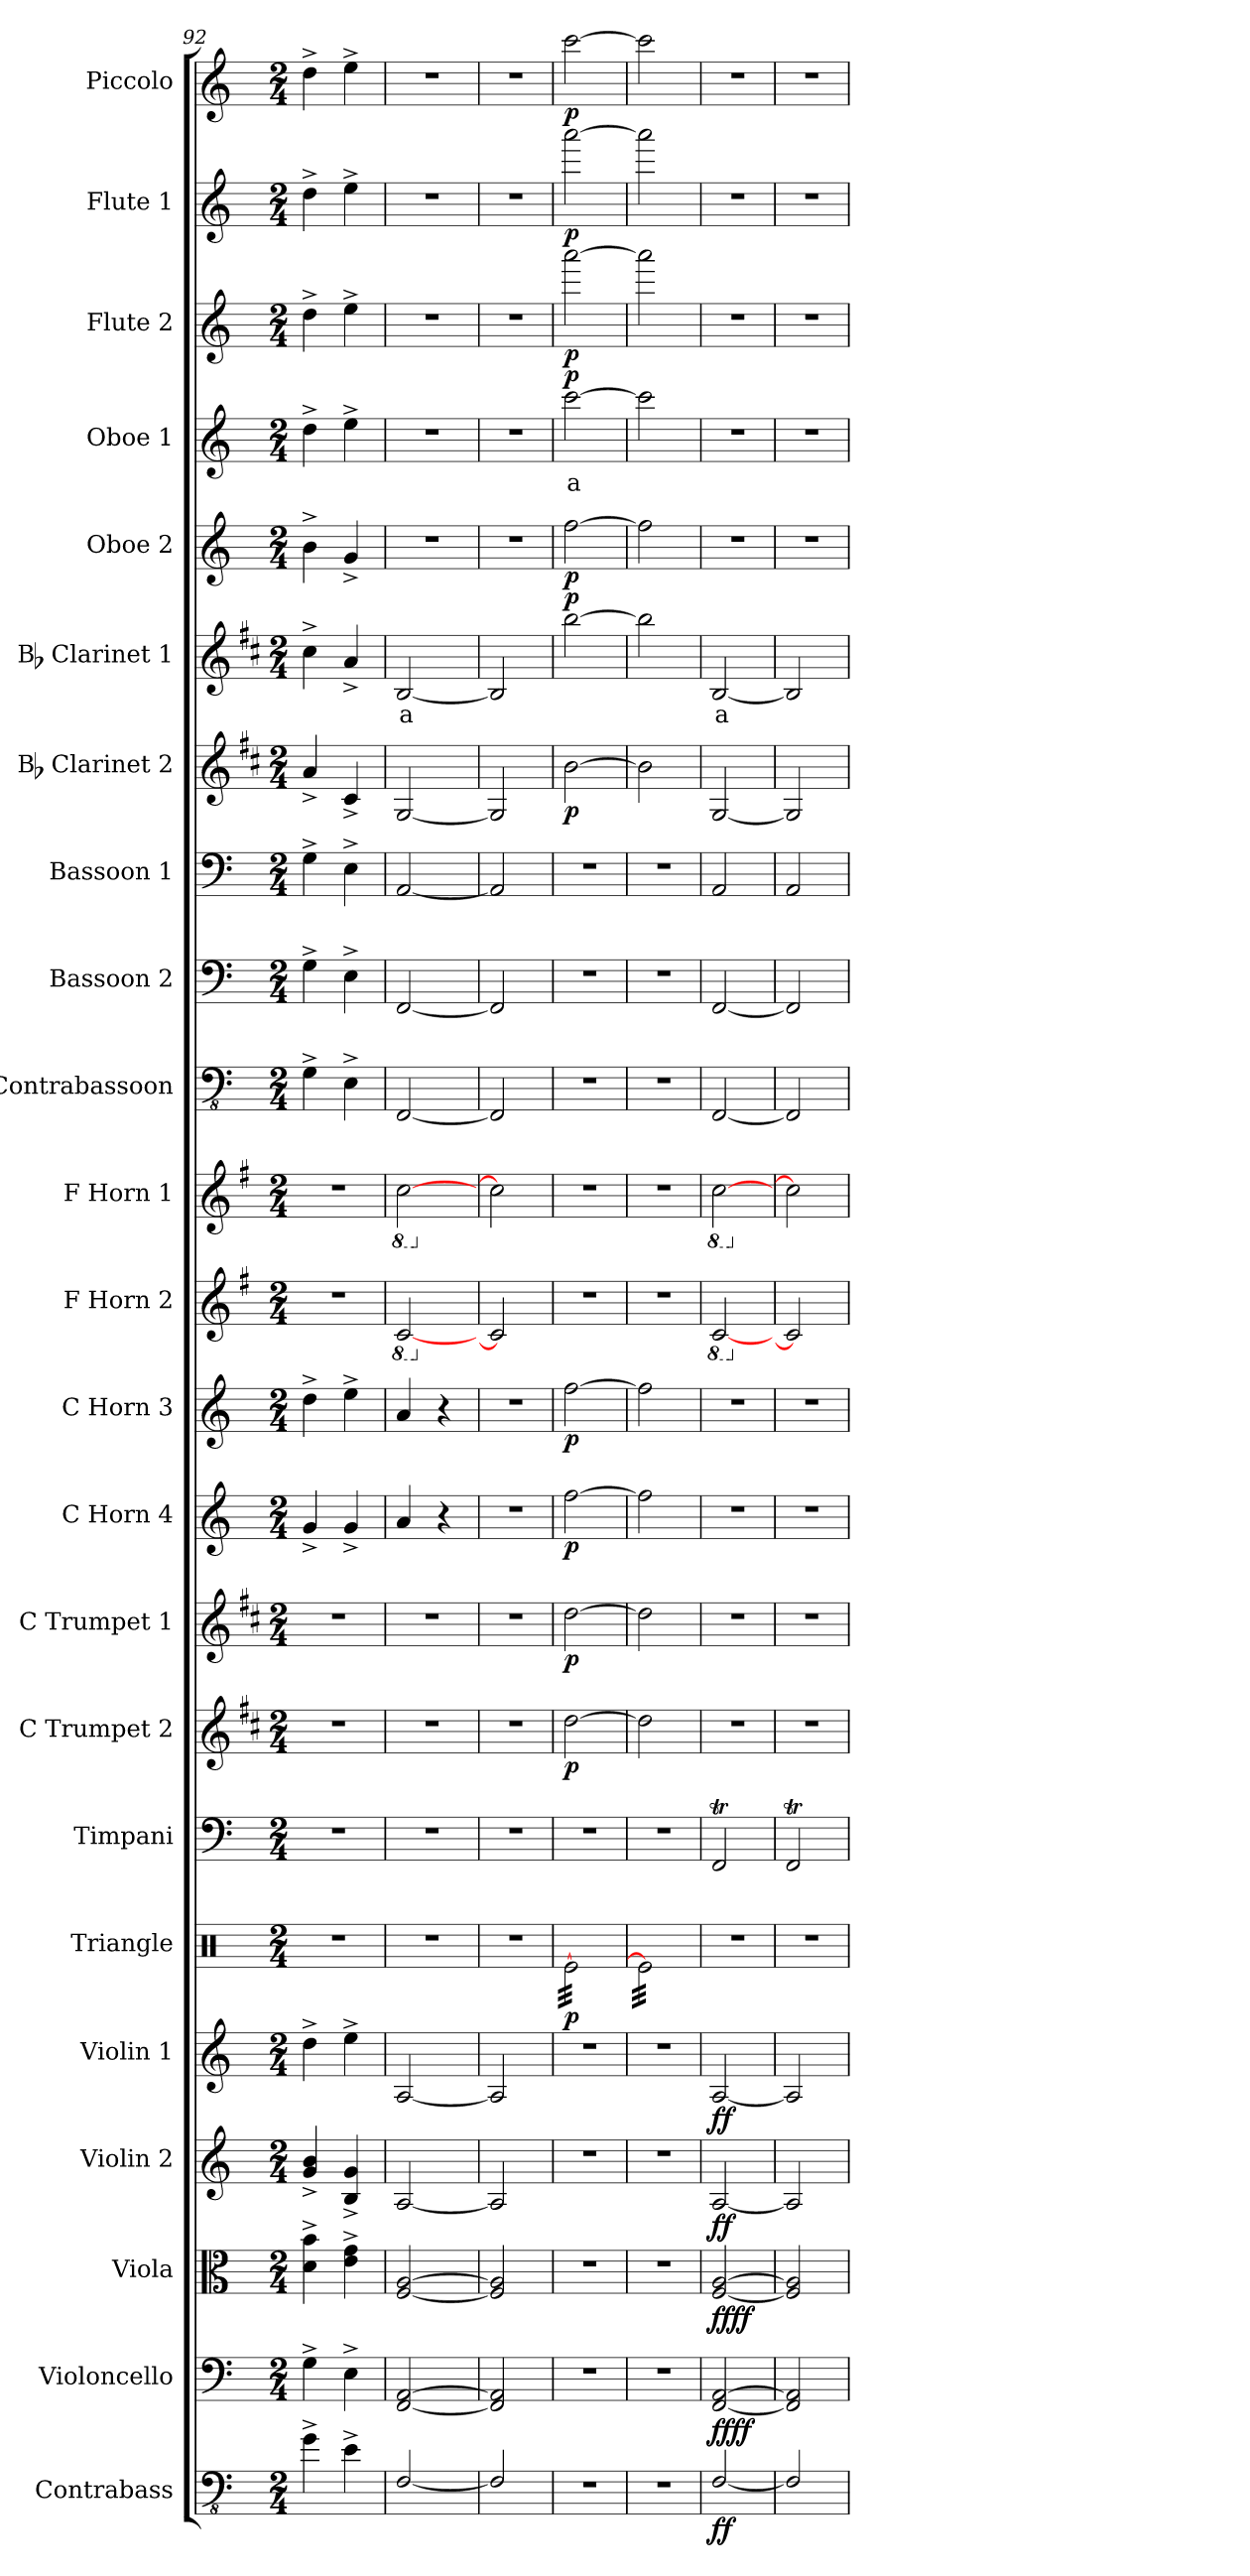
**kern	**dynam	**kern	**dynam	**kern	**dynam	**kern	**dynam	**kern	**dynam	**kern	**dynam	**kern	**kern	**dynam	**kern	**dynam	**kern	**dynam	**kern	**dynam	**kern	**kern	**kern	**kern	**kern	**kern	**dynam	**kern	**text	**dynam	**kern	**dynam	**kern	**text	**dynam	**kern	**dynam	**kern	**dynam	**kern	**dynam
*part23	*part23	*part22	*part22	*part21	*part21	*part20	*part20	*part19	*part19	*part18	*part18	*part17	*part16	*part16	*part15	*part15	*part14	*part14	*part13	*part13	*part12	*part11	*part10	*part9	*part8	*part7	*part7	*part6	*part6	*part6	*part5	*part5	*part4	*part4	*part4	*part3	*part3	*part2	*part2	*part1	*part1
*staff23	*staff23	*staff22	*staff22	*staff21	*staff21	*staff20	*staff20	*staff19	*staff19	*staff18	*staff18	*staff17	*staff16	*staff16	*staff15	*staff15	*staff14	*staff14	*staff13	*staff13	*staff12	*staff11	*staff10	*staff9	*staff8	*staff7	*staff7	*staff6	*staff6	*staff6	*staff5	*staff5	*staff4	*staff4	*staff4	*staff3	*staff3	*staff2	*staff2	*staff1	*staff1
*I"Contrabass	*	*I"Violoncello	*	*I"Viola	*	*I"Violin 2	*	*I"Violin 1	*	*I"Triangle	*	*I"Timpani	*I"C Trumpet 2	*	*I"C Trumpet 1	*	*I"C Horn 4	*	*I"C Horn 3	*	*I"F Horn 2	*I"F Horn 1	*I"Contrabassoon	*I"Bassoon 2	*I"Bassoon 1	*I"Bb Clarinet 2	*	*I"Bb Clarinet 1	*	*	*I"Oboe 2	*	*I"Oboe 1	*	*	*I"Flute 2	*	*I"Flute 1	*	*I"Piccolo	*
*I'Cb	*	*I'Vc	*	*I'Vla	*	*I'Vln 2	*	*I'Vln 1	*	*I'Tri	*	*I'Timp	*I'Tpt 2	*	*I'Tpt 1	*	*I'Hn 4	*	*I'Hn 3	*	*I'Hn 2	*I'Hn 1	*I'C Bsn	*I'Bsn 2	*I'Bsn 1	*I'Cl 2	*	*I'Cl 1	*	*	*I'Ob 2	*	*I'Ob 1	*	*	*I'Fl 2	*	*I'Fl 1	*	*I'Picc	*
*clefFv4	*	*clefF4	*	*clefC3	*	*clefG2	*	*clefG2	*	*clefX	*	*clefF4	*clefG2	*	*clefG2	*	*clefG2	*	*clefG2	*	*clefG2	*clefG2	*clefFv4	*clefF4	*clefF4	*clefG2	*	*clefG2	*	*	*clefG2	*	*clefG2	*	*	*clefG2	*	*clefG2	*	*clefG2	*
*ITrd7c12	*	*	*	*	*	*	*	*	*	*	*	*	*ITrd1c2	*	*ITrd1c2	*	*ITrd7c12	*	*ITrd7c12	*	*ITrd4c7	*ITrd4c7	*	*	*	*ITrd1c2	*	*ITrd1c2	*	*	*	*	*	*	*	*	*	*	*	*ITrd-7c-12	*
*k[]	*	*k[]	*	*k[]	*	*k[]	*	*k[]	*	*k[]	*	*k[]	*k[]	*	*k[]	*	*k[]	*	*k[]	*	*k[]	*k[]	*k[]	*k[]	*k[]	*k[]	*	*k[]	*	*	*k[]	*	*k[]	*	*	*k[]	*	*k[]	*	*k[]	*
*M2/4	*	*M2/4	*	*M2/4	*	*M2/4	*	*M2/4	*	*M2/4	*	*M2/4	*M2/4	*	*M2/4	*	*M2/4	*	*M2/4	*	*M2/4	*M2/4	*M2/4	*M2/4	*M2/4	*M2/4	*	*M2/4	*	*	*M2/4	*	*M2/4	*	*	*M2/4	*	*M2/4	*	*M2/4	*
=92	=92	=92	=92	=92	=92	=92	=92	=92	=92	=92	=92	=92	=92	=92	=92	=92	=92	=92	=92	=92	=92	=92	=92	=92	=92	=92	=92	=92	=92	=92	=92	=92	=92	=92	=92	=92	=92	=92	=92	=92	=92
4GG^\	.	4G^\	.	4d\^ 4b\^	.	4g/^ 4b/^	.	4dd^\	.	2r	.	2r	2r	.	2r	.	4G^/	.	4d^\	.	2r	2r	4GG^\	4G^\	4G^\	4g^/	.	4b^\	.	.	4b^\	.	4dd^\	.	.	4dd^\	.	4dd^\	.	4ddd^\	.
4EE^\	.	4E^\	.	4e\^ 4g\^	.	4B/^ 4g/^	.	4ee^\	.	.	.	.	.	.	.	.	4G^/	.	4e^\	.	.	.	4EE^\	4E^\	4E^\	4B^/	.	4g^/	.	.	4g^/	.	4ee^\	.	.	4ee^\	.	4ee^\	.	4eee^\	.
=93	=93	=93	=93	=93	=93	=93	=93	=93	=93	=93	=93	=93	=93	=93	=93	=93	=93	=93	=93	=93	=93	=93	=93	=93	=93	=93	=93	=93	=93	=93	=93	=93	=93	=93	=93	=93	=93	=93	=93	=93	=93
*	*	*	*	*	*	*	*	*	*	*	*	*	*	*	*	*	*	*	*	*	*8ba	*	*	*	*	*	*	*	*	*	*	*	*	*	*	*	*	*	*	*	*
*	*	*	*	*	*	*	*	*	*	*	*	*	*	*	*	*	*	*	*	*	*	*8ba	*	*	*	*	*	*	*	*	*	*	*	*	*	*	*	*	*	*	*
!	!	!	!	!	!	!	!	!	!	!	!	!	!	!	!	!	!	!	!	!	!	!	!	!	!	!	!	!	!LO:LY:b:color=#FF0000	!	!	!	!	!	!	!	!	!	!	!	!
[2FFF/	.	[2FF/ [2AA/	.	[2F/ [2A/	.	[2A/	.	[2A/	.	2r	.	2r	2r	.	2r	.	4A/	.	4A/	.	[2FF/	[2F\	[2FFF/	[2FF/	[2AA/	[2F/	.	[2A/	a	.	2r	.	2r	.	.	2r	.	2r	.	2r	.
.	.	.	.	.	.	.	.	.	.	.	.	.	.	.	.	.	4r	.	4r	.	.	.	.	.	.	.	.	.	.	.	.	.	.	.	.	.	.	.	.	.	.
=94	=94	=94	=94	=94	=94	=94	=94	=94	=94	=94	=94	=94	=94	=94	=94	=94	=94	=94	=94	=94	=94	=94	=94	=94	=94	=94	=94	=94	=94	=94	=94	=94	=94	=94	=94	=94	=94	=94	=94	=94	=94
*	*	*	*	*	*	*	*	*	*	*	*	*	*	*	*	*	*	*	*	*	*X8ba	*	*	*	*	*	*	*	*	*	*	*	*	*	*	*	*	*	*	*	*
*	*	*	*	*	*	*	*	*	*	*	*	*	*	*	*	*	*	*	*	*	*	*X8ba	*	*	*	*	*	*	*	*	*	*	*	*	*	*	*	*	*	*	*
2FFF/]	.	2FF/] 2AA/]	.	2F/] 2A/]	.	2A/]	.	2A/]	.	2r	.	2r	2r	.	2r	.	2r	.	2r	.	2F/]	2f\]	2FFF/]	2FF/]	2AA/]	2F/]	.	2A/]	.	.	2r	.	2r	.	.	2r	.	2r	.	2r	.
=95	=95	=95	=95	=95	=95	=95	=95	=95	=95	=95	=95	=95	=95	=95	=95	=95	=95	=95	=95	=95	=95	=95	=95	=95	=95	=95	=95	=95	=95	=95	=95	=95	=95	=95	=95	=95	=95	=95	=95	=95	=95
!	!	!	!	!	!	!	!	!	!	!	!LO:DY:b	!	!	!LO:DY:b	!	!LO:DY:b	!	!LO:DY:b	!	!LO:DY:b	!	!	!	!	!	!	!LO:DY:b	!	!	!LO:DY:b	!	!LO:DY:b	!	!LO:LY:b:color=#FF0000	!LO:DY:b	!	!LO:DY:b	!	!LO:DY:b	!	!LO:DY:b
*	*	*	*	*	*	*	*	*	*	*tremolo	*	*	*	*	*	*	*	*	*	*	*	*	*	*	*	*	*	*	*	*	*	*	*	*	*	*	*	*	*	*	*
2r	.	2r	.	2r	.	2r	.	2r	.	[32Re\LLL	p	2r	[2cc\	p	[2cc\	p	[2f\	p	[2f\	p	2r	2r	2r	2r	2r	[2a\	p	[2aa\	.	p	[2ff\	p	[2ccc\	a	p	[2aaa\	p	[2aaa\	p	[2cccc\	p
.	.	.	.	.	.	.	.	.	.	32Re\	.	.	.	.	.	.	.	.	.	.	.	.	.	.	.	.	.	.	.	.	.	.	.	.	.	.	.	.	.	.	.
.	.	.	.	.	.	.	.	.	.	32Re\	.	.	.	.	.	.	.	.	.	.	.	.	.	.	.	.	.	.	.	.	.	.	.	.	.	.	.	.	.	.	.
.	.	.	.	.	.	.	.	.	.	32Re\	.	.	.	.	.	.	.	.	.	.	.	.	.	.	.	.	.	.	.	.	.	.	.	.	.	.	.	.	.	.	.
.	.	.	.	.	.	.	.	.	.	32Re\	.	.	.	.	.	.	.	.	.	.	.	.	.	.	.	.	.	.	.	.	.	.	.	.	.	.	.	.	.	.	.
.	.	.	.	.	.	.	.	.	.	32Re\	.	.	.	.	.	.	.	.	.	.	.	.	.	.	.	.	.	.	.	.	.	.	.	.	.	.	.	.	.	.	.
.	.	.	.	.	.	.	.	.	.	32Re\	.	.	.	.	.	.	.	.	.	.	.	.	.	.	.	.	.	.	.	.	.	.	.	.	.	.	.	.	.	.	.
.	.	.	.	.	.	.	.	.	.	32Re\	.	.	.	.	.	.	.	.	.	.	.	.	.	.	.	.	.	.	.	.	.	.	.	.	.	.	.	.	.	.	.
.	.	.	.	.	.	.	.	.	.	32Re\	.	.	.	.	.	.	.	.	.	.	.	.	.	.	.	.	.	.	.	.	.	.	.	.	.	.	.	.	.	.	.
.	.	.	.	.	.	.	.	.	.	32Re\	.	.	.	.	.	.	.	.	.	.	.	.	.	.	.	.	.	.	.	.	.	.	.	.	.	.	.	.	.	.	.
.	.	.	.	.	.	.	.	.	.	32Re\	.	.	.	.	.	.	.	.	.	.	.	.	.	.	.	.	.	.	.	.	.	.	.	.	.	.	.	.	.	.	.
.	.	.	.	.	.	.	.	.	.	32Re\	.	.	.	.	.	.	.	.	.	.	.	.	.	.	.	.	.	.	.	.	.	.	.	.	.	.	.	.	.	.	.
.	.	.	.	.	.	.	.	.	.	32Re\	.	.	.	.	.	.	.	.	.	.	.	.	.	.	.	.	.	.	.	.	.	.	.	.	.	.	.	.	.	.	.
.	.	.	.	.	.	.	.	.	.	32Re\	.	.	.	.	.	.	.	.	.	.	.	.	.	.	.	.	.	.	.	.	.	.	.	.	.	.	.	.	.	.	.
.	.	.	.	.	.	.	.	.	.	32Re\	.	.	.	.	.	.	.	.	.	.	.	.	.	.	.	.	.	.	.	.	.	.	.	.	.	.	.	.	.	.	.
.	.	.	.	.	.	.	.	.	.	32Re\JJJ	.	.	.	.	.	.	.	.	.	.	.	.	.	.	.	.	.	.	.	.	.	.	.	.	.	.	.	.	.	.	.
=96	=96	=96	=96	=96	=96	=96	=96	=96	=96	=96	=96	=96	=96	=96	=96	=96	=96	=96	=96	=96	=96	=96	=96	=96	=96	=96	=96	=96	=96	=96	=96	=96	=96	=96	=96	=96	=96	=96	=96	=96	=96
2r	.	2r	.	2r	.	2r	.	2r	.	32Re\]LLL	.	2r	2cc\]	.	2cc\]	.	2f\]	.	2f\]	.	2r	2r	2r	2r	2r	2a\]	.	2aa\]	.	.	2ff\]	.	2ccc\]	.	.	2aaa\]	.	2aaa\]	.	2cccc\]	.
.	.	.	.	.	.	.	.	.	.	32Re\	.	.	.	.	.	.	.	.	.	.	.	.	.	.	.	.	.	.	.	.	.	.	.	.	.	.	.	.	.	.	.
.	.	.	.	.	.	.	.	.	.	32Re\	.	.	.	.	.	.	.	.	.	.	.	.	.	.	.	.	.	.	.	.	.	.	.	.	.	.	.	.	.	.	.
.	.	.	.	.	.	.	.	.	.	32Re\	.	.	.	.	.	.	.	.	.	.	.	.	.	.	.	.	.	.	.	.	.	.	.	.	.	.	.	.	.	.	.
.	.	.	.	.	.	.	.	.	.	32Re\	.	.	.	.	.	.	.	.	.	.	.	.	.	.	.	.	.	.	.	.	.	.	.	.	.	.	.	.	.	.	.
.	.	.	.	.	.	.	.	.	.	32Re\	.	.	.	.	.	.	.	.	.	.	.	.	.	.	.	.	.	.	.	.	.	.	.	.	.	.	.	.	.	.	.
.	.	.	.	.	.	.	.	.	.	32Re\	.	.	.	.	.	.	.	.	.	.	.	.	.	.	.	.	.	.	.	.	.	.	.	.	.	.	.	.	.	.	.
.	.	.	.	.	.	.	.	.	.	32Re\	.	.	.	.	.	.	.	.	.	.	.	.	.	.	.	.	.	.	.	.	.	.	.	.	.	.	.	.	.	.	.
.	.	.	.	.	.	.	.	.	.	32Re\	.	.	.	.	.	.	.	.	.	.	.	.	.	.	.	.	.	.	.	.	.	.	.	.	.	.	.	.	.	.	.
.	.	.	.	.	.	.	.	.	.	32Re\	.	.	.	.	.	.	.	.	.	.	.	.	.	.	.	.	.	.	.	.	.	.	.	.	.	.	.	.	.	.	.
.	.	.	.	.	.	.	.	.	.	32Re\	.	.	.	.	.	.	.	.	.	.	.	.	.	.	.	.	.	.	.	.	.	.	.	.	.	.	.	.	.	.	.
.	.	.	.	.	.	.	.	.	.	32Re\	.	.	.	.	.	.	.	.	.	.	.	.	.	.	.	.	.	.	.	.	.	.	.	.	.	.	.	.	.	.	.
.	.	.	.	.	.	.	.	.	.	32Re\	.	.	.	.	.	.	.	.	.	.	.	.	.	.	.	.	.	.	.	.	.	.	.	.	.	.	.	.	.	.	.
.	.	.	.	.	.	.	.	.	.	32Re\	.	.	.	.	.	.	.	.	.	.	.	.	.	.	.	.	.	.	.	.	.	.	.	.	.	.	.	.	.	.	.
.	.	.	.	.	.	.	.	.	.	32Re\	.	.	.	.	.	.	.	.	.	.	.	.	.	.	.	.	.	.	.	.	.	.	.	.	.	.	.	.	.	.	.
.	.	.	.	.	.	.	.	.	.	32Re\JJJ	.	.	.	.	.	.	.	.	.	.	.	.	.	.	.	.	.	.	.	.	.	.	.	.	.	.	.	.	.	.	.
*	*	*	*	*	*	*	*	*	*	*Xtremolo	*	*	*	*	*	*	*	*	*	*	*	*	*	*	*	*	*	*	*	*	*	*	*	*	*	*	*	*	*	*	*
=97	=97	=97	=97	=97	=97	=97	=97	=97	=97	=97	=97	=97	=97	=97	=97	=97	=97	=97	=97	=97	=97	=97	=97	=97	=97	=97	=97	=97	=97	=97	=97	=97	=97	=97	=97	=97	=97	=97	=97	=97	=97
*	*	*	*	*	*	*	*	*	*	*	*	*	*	*	*	*	*	*	*	*	*8ba	*	*	*	*	*	*	*	*	*	*	*	*	*	*	*	*	*	*	*	*
*	*	*	*	*	*	*	*	*	*	*	*	*	*	*	*	*	*	*	*	*	*	*8ba	*	*	*	*	*	*	*	*	*	*	*	*	*	*	*	*	*	*	*
!	!LO:DY:b	!	!LO:DY:b	!	!	!	!	!	!	!	!	!	!	!	!	!	!	!	!	!	!	!	!	!	!	!	!	!	!LO:LY:b:color=#FF0000	!	!	!	!	!	!	!	!	!	!	!	!
!	!	!	!LO:DY:n=1:b	!	!LO:DY:b	!	!	!	!	!	!	!	!	!	!	!	!	!	!	!	!	!	!	!	!	!	!	!	!	!	!	!	!	!	!	!	!	!	!	!	!
!	!	!	!	!	!LO:DY:n=1:b	!	!LO:DY:b	!	!LO:DY:b	!	!	!	!	!	!	!	!	!	!	!	!	!	!	!	!	!	!	!	!	!	!	!	!	!	!	!	!	!	!	!	!
[2FFF/	ff	[2FF/ [2AA/	ff ff	[2F/ [2A/	ff ff	[2A/	ff	[2A/	ff	2r	.	2FFT/	2r	.	2r	.	2r	.	2r	.	[2FF/	[2F\	[2FFF/	[2FF/	2AA/	[2F/	.	[2A/	a	.	2r	.	2r	.	.	2r	.	2r	.	2r	.
=98	=98	=98	=98	=98	=98	=98	=98	=98	=98	=98	=98	=98	=98	=98	=98	=98	=98	=98	=98	=98	=98	=98	=98	=98	=98	=98	=98	=98	=98	=98	=98	=98	=98	=98	=98	=98	=98	=98	=98	=98	=98
*	*	*	*	*	*	*	*	*	*	*	*	*	*	*	*	*	*	*	*	*	*X8ba	*	*	*	*	*	*	*	*	*	*	*	*	*	*	*	*	*	*	*	*
*	*	*	*	*	*	*	*	*	*	*	*	*	*	*	*	*	*	*	*	*	*	*X8ba	*	*	*	*	*	*	*	*	*	*	*	*	*	*	*	*	*	*	*
2FFF/]	.	2FF/] 2AA/]	.	2F/] 2A/]	.	2A/]	.	2A/]	.	2r	.	2FFT/	2r	.	2r	.	2r	.	2r	.	2F/]	2f\]	2FFF/]	2FF/]	2AA/	2F/]	.	2A/]	.	.	2r	.	2r	.	.	2r	.	2r	.	2r	.
=	=	=	=	=	=	=	=	=	=	=	=	=	=	=	=	=	=	=	=	=	=	=	=	=	=	=	=	=	=	=	=	=	=	=	=	=	=	=	=	=	=
*-	*-	*-	*-	*-	*-	*-	*-	*-	*-	*-	*-	*-	*-	*-	*-	*-	*-	*-	*-	*-	*-	*-	*-	*-	*-	*-	*-	*-	*-	*-	*-	*-	*-	*-	*-	*-	*-	*-	*-	*-	*-
